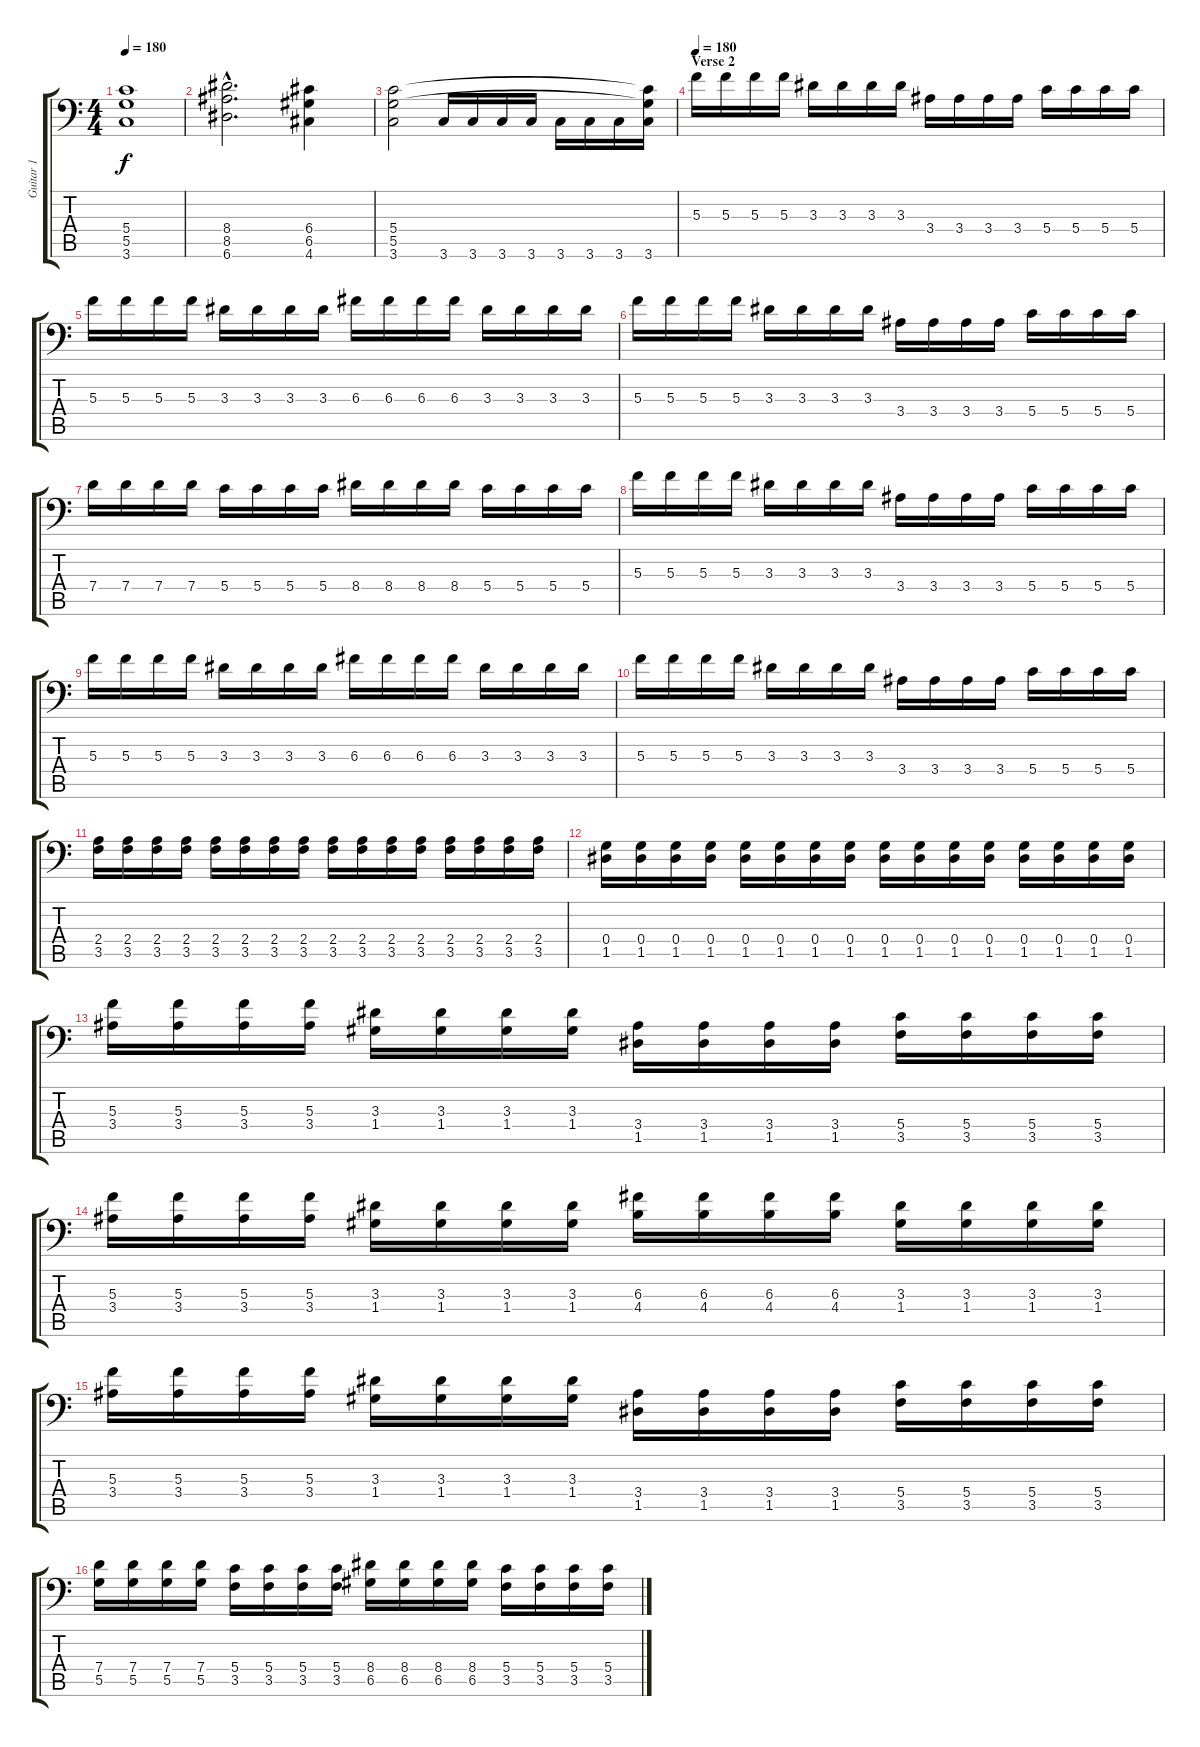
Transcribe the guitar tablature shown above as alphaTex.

\track ("Guitar 1" "Guitar 1") {instrument overdrivenguitar}
\staff {score tabs}
\tuning (A3 E3 C3 G2 D2 A1) {hide}
\ts (4 4)
\tempo 180
\clef f4
\ks c
(5.4 5.5 3.6).1{dy f} |
(8.4{hac} 8.5{hac} 6.6{hac}).2{d} (6.4 6.5 4.6).4 |
(5.4 5.5 3.6).2 3.6.16 3.6.16 3.6.16 3.6.16 3.6.16 3.6.16 3.6.16 (5.4{t} 5.5{t} 3.6).16 |
\section ("" "Verse 2")
\tempo 180
5.3.16 5.3.16 5.3.16 5.3.16 3.3.16 3.3.16 3.3.16 3.3.16 3.4.16 3.4.16 3.4.16 3.4.16 5.4.16 5.4.16 5.4.16 5.4.16 |
5.3.16 5.3.16 5.3.16 5.3.16 3.3.16 3.3.16 3.3.16 3.3.16 6.3.16 6.3.16 6.3.16 6.3.16 3.3.16 3.3.16 3.3.16 3.3.16 |
5.3.16 5.3.16 5.3.16 5.3.16 3.3.16 3.3.16 3.3.16 3.3.16 3.4.16 3.4.16 3.4.16 3.4.16 5.4.16 5.4.16 5.4.16 5.4.16 |
7.4.16 7.4.16 7.4.16 7.4.16 5.4.16 5.4.16 5.4.16 5.4.16 8.4.16 8.4.16 8.4.16 8.4.16 5.4.16 5.4.16 5.4.16 5.4.16 |
5.3.16 5.3.16 5.3.16 5.3.16 3.3.16 3.3.16 3.3.16 3.3.16 3.4.16 3.4.16 3.4.16 3.4.16 5.4.16 5.4.16 5.4.16 5.4.16 |
5.3.16 5.3.16 5.3.16 5.3.16 3.3.16 3.3.16 3.3.16 3.3.16 6.3.16 6.3.16 6.3.16 6.3.16 3.3.16 3.3.16 3.3.16 3.3.16 |
5.3.16 5.3.16 5.3.16 5.3.16 3.3.16 3.3.16 3.3.16 3.3.16 3.4.16 3.4.16 3.4.16 3.4.16 5.4.16 5.4.16 5.4.16 5.4.16 |
(2.4 3.5).16 (2.4 3.5).16 (2.4 3.5).16 (2.4 3.5).16 (2.4 3.5).16 (2.4 3.5).16 (2.4 3.5).16 (2.4 3.5).16 (2.4 3.5).16 (2.4 3.5).16 (2.4 3.5).16 (2.4 3.5).16 (2.4 3.5).16 (2.4 3.5).16 (2.4 3.5).16 (2.4 3.5).16 |
(0.4 1.5).16 (0.4 1.5).16 (0.4 1.5).16 (0.4 1.5).16 (0.4 1.5).16 (0.4 1.5).16 (0.4 1.5).16 (0.4 1.5).16 (0.4 1.5).16 (0.4 1.5).16 (0.4 1.5).16 (0.4 1.5).16 (0.4 1.5).16 (0.4 1.5).16 (0.4 1.5).16 (0.4 1.5).16 |
(5.3 3.4).16 (5.3 3.4).16 (5.3 3.4).16 (5.3 3.4).16 (3.3 1.4).16 (3.3 1.4).16 (3.3 1.4).16 (3.3 1.4).16 (3.4 1.5).16 (3.4 1.5).16 (3.4 1.5).16 (3.4 1.5).16 (5.4 3.5).16 (5.4 3.5).16 (5.4 3.5).16 (5.4 3.5).16 |
(5.3 3.4).16 (5.3 3.4).16 (5.3 3.4).16 (5.3 3.4).16 (3.3 1.4).16 (3.3 1.4).16 (3.3 1.4).16 (3.3 1.4).16 (6.3 4.4).16 (6.3 4.4).16 (6.3 4.4).16 (6.3 4.4).16 (3.3 1.4).16 (3.3 1.4).16 (3.3 1.4).16 (3.3 1.4).16 |
(5.3 3.4).16 (5.3 3.4).16 (5.3 3.4).16 (5.3 3.4).16 (3.3 1.4).16 (3.3 1.4).16 (3.3 1.4).16 (3.3 1.4).16 (3.4 1.5).16 (3.4 1.5).16 (3.4 1.5).16 (3.4 1.5).16 (5.4 3.5).16 (5.4 3.5).16 (5.4 3.5).16 (5.4 3.5).16 |
(7.4 5.5).16 (7.4 5.5).16 (7.4 5.5).16 (7.4 5.5).16 (5.4 3.5).16 (5.4 3.5).16 (5.4 3.5).16 (5.4 3.5).16 (8.4 6.5).16 (8.4 6.5).16 (8.4 6.5).16 (8.4 6.5).16 (5.4 3.5).16 (5.4 3.5).16 (5.4 3.5).16 (5.4 3.5).16
